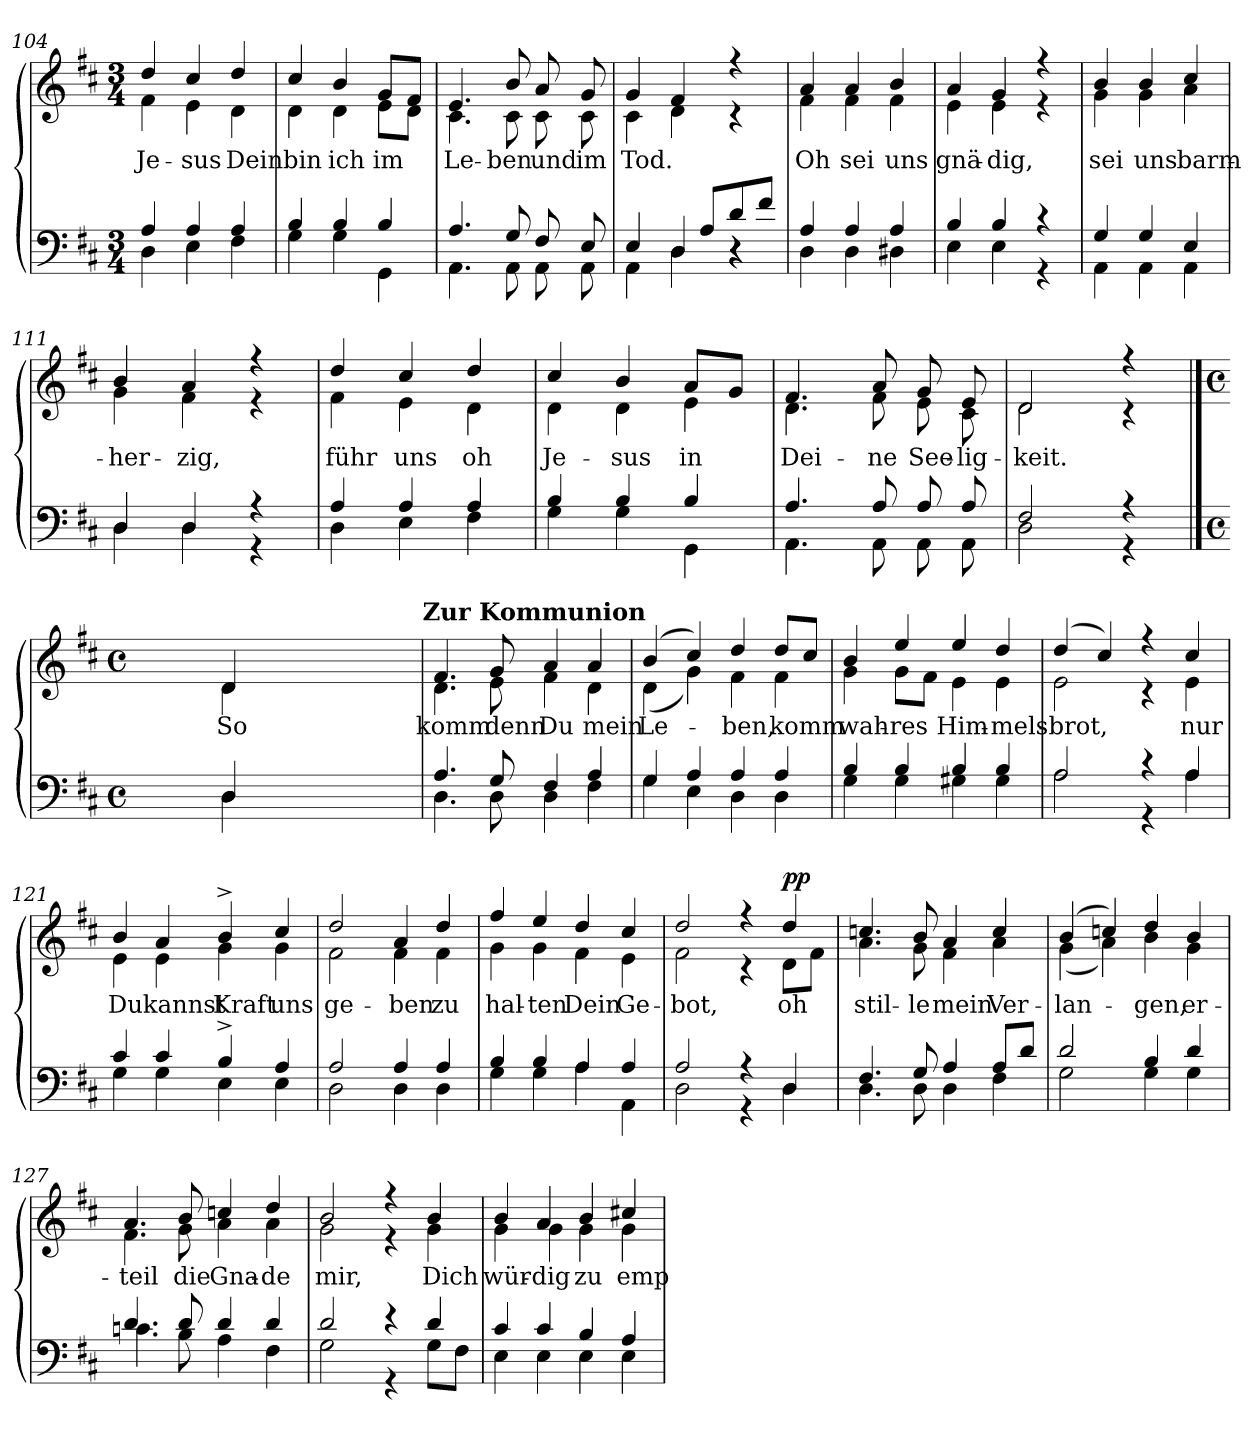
**kern	**kern	**text	**dynam
*part1	*part1	*part1	*part1
*staff2	*staff1	*staff1	*staff1/2
*clefF4	*clefG2	*	*
*k[f#c#]	*k[f#c#]	*	*
*D:	*D:	*	*
*M3/4	*M3/4	*	*
=104	=104	=104	=104
*^	*	*	*
!	!	!	!LO:LY:b	!
*	*	*^	*	*
4A/	4D\	4dd/	4f#\	Je-	.
!	!	!	!	!LO:LY:b	!
4A/	4E\	4cc#/	4e\	-sus	.
!	!	!	!	!LO:LY:b	!
4A/	4F#\	4dd/	4d\	Dein	.
=105	=105	=105	=105	=105	=105
!	!	!	!	!LO:LY:b	!
4B/	4G\	4cc#/	4d\	bin	.
!	!	!	!	!LO:LY:b	!
4B/	4G\	4b/	4d\	ich	.
!	!	!	!	!LO:LY:b	!
4B/	4GG\	8g/L	8e\L	im	.
.	.	8f#/J	8d\J	.	.
!!LO:LB:g=z	!!
=106	=106	=106	=106	=106	=106
!	!	!	!	!LO:LY:b	!
4.A/	4.AA\	4.e/	4.c#\	Le-	.
!	!	!	!	!LO:LY:b	!
8G/	8AA\	8b/	8c#\	-ben	.
!	!	!	!	!LO:LY:b	!
8F#/	8AA\	8a/	8c#\	und	.
!	!	!	!	!LO:LY:b	!
8E/	8AA\	8g/	8c#\	im	.
=107	=107	=107	=107	=107	=107
*	*^	*	*	*	*
!	!	!	!	!	!LO:LY:b	!
4E/	4AA\	4.ryy	4g/	4c#\	Tod.	.
4D/	4D\	.	4f#/	4d\	.	.
.	.	8A!/L	.	.	.	.
4r	4r	8d/	4r	4r	.	.
.	.	8f#/J	.	.	.	.
=108	=108	=108	=108	=108	=108	=108
!	!	!	!	!	!LO:LY:b	!
*	*v	*v	*	*	*	*
4A/	4D\	4a/	4f#\	Oh	.
!	!	!	!	!LO:LY:b	!
4A/	4D\	4a/	4f#\	sei	.
!	!	!	!	!LO:LY:b	!
4A/	4D#X\	4b/	4f#\	uns	.
=109	=109	=109	=109	=109	=109
!	!	!	!	!LO:LY:b	!
4B/	4E\	4a/	4e\	gnä-	.
!	!	!	!	!LO:LY:b	!
4B/	4E\	4g/	4e\	-dig,	.
4r	4r	4r	4r	.	.
=110	=110	=110	=110	=110	=110
!	!	!	!	!LO:LY:b	!
4G/	4AA\	4b/	4g\	sei	.
!	!	!	!	!LO:LY:b	!
4G/	4AA\	4b/	4g\	uns	.
!	!	!	!	!LO:LY:b	!
4E/	4AA\	4cc#/	4a\	barm-	.
!!LO:LB:g=z	!!
=111	=111	=111	=111	=111	=111
!	!	!	!	!LO:LY:b	!
4D/	4D\	4b/	4g\	-her-	.
!	!	!	!	!LO:LY:b	!
4D/	4D\	4a/	4f#\	-zig,	.
4r	4r	4r	4r	.	.
=112	=112	=112	=112	=112	=112
!	!	!	!	!LO:LY:b	!
4A/	4D\	4dd/	4f#\	führ	.
!	!	!	!	!LO:LY:b	!
4A/	4E\	4cc#/	4e\	uns	.
!	!	!	!	!LO:LY:b	!
4A/	4F#\	4dd/	4d\	oh	.
=113	=113	=113	=113	=113	=113
!	!	!	!	!LO:LY:b	!
4B/	4G\	4cc#/	4d\	Je-	.
!	!	!	!	!LO:LY:b	!
4B/	4G\	4b/	4d\	-sus	.
!	!	!	!	!LO:LY:b	!
4B/	4GG\	8a/L	4e\	in	.
.	.	8g/J	.	.	.
=114	=114	=114	=114	=114	=114
!	!	!	!	!LO:LY:b	!
4.A/	4.AA\	4.f#/	4.d\	Dei-	.
!	!	!	!	!LO:LY:b	!
8A/	8AA\	8a/	8f#\	-ne	.
!	!	!	!	!LO:LY:b	!
8A/	8AA\	8g/	8e\	See-	.
!	!	!	!	!LO:LY:b	!
8A/	8AA\	8e/	8c#\	-lig-	.
=115	=115	=115	=115	=115	=115
!	!	!	!	!LO:LY:b	!
2F#/	2D\	2d/	2d\	-keit.	.
4r	4r	4r	4r	.	.
!!LO:LB:g=z	!!
==116	==116	==116	==116	==116	==116
*M4/4	*	*M4/4	*	*	*
*met(c)	*	*met(c)	*	*	*
2.ryy	2.ryy	2.ryy	2.ryy	.	.
!	!	!	!	!LO:LY:b	!LO:DY:b=2
!	!	!	!	!	!LO:DY:n=1:a
4D/	4D\	4d/	4d\	So	mf mf
1ryy	1ryy	1ryy	1ryy	.	.
4.ryy	4.ryy	4.ryy	4.ryy	.	.
!	!	!	!LO:TX:a:B:t=Zur Kommunion	!	!
=117	=117	=117	=117	=117	=117
!	!	!	!	!LO:LY:b	!
4.A/	4.D\	4.f#/	4.d\	komm	.
!	!	!	!	!LO:LY:b	!
8G/	8D\	8g/	8e\	denn	.
!	!	!	!	!LO:LY:b	!
4F#/	4D\	4a/	4f#\	Du	.
!	!	!	!	!LO:LY:b	!
4A/	4F#\	4a/	4d\	mein	.
=118	=118	=118	=118	=118	=118
!	!	!	!	!LO:LY:b	!
4G/	4G\	(4b/	(<4d\	Le-	.
4A/	4E\	4cc#/)	4g\)	.	.
!	!	!	!	!LO:LY:b	!
4A/	4D\	4dd/	4f#\	-ben,	.
!	!	!	!	!LO:LY:b	!
4A/	4D\	8dd/L	4f#\	komm	.
.	.	8cc#/J	.	.	.
=119	=119	=119	=119	=119	=119
!	!	!	!	!LO:LY:b	!
4B/	4G\	4b/	4g\	wah-	.
!	!	!	!	!LO:LY:b	!
4B/	4G\	4ee/	8g\L	-res	.
.	.	.	8f#\J	.	.
!	!	!	!	!LO:LY:b	!
4B/	4G#X\	4ee/	4e\	Him-	.
!	!	!	!	!LO:LY:b	!
4B/	4G#\	4dd/	4e\	-mels-	.
=120	=120	=120	=120	=120	=120
!	!	!	!	!LO:LY:b	!
2A/	2A\	(4dd/	2e\	-brot,	.
.	.	4cc#/)	.	.	.
4r	4r	4r	4r	.	.
!	!	!	!	!LO:LY:b	!
4A/	4A\	4cc#/	4e\	nur	.
!!LO:PB:g=z	!!
=121	=121	=121	=121	=121	=121
!	!	!	!	!LO:LY:b	!
4c#/	4G\	4b/	4e\	Du	.
!	!	!	!	!LO:LY:b	!
4c#/	4G\	4a/	4e\	kannst	.
!	!	!	!	!LO:LY:b	!
4B^</	4E\	4b^>/	4g\	Kraft	.
!	!	!	!	!LO:LY:b	!
4A/	4E\	4cc#/	4g\	uns	.
=122	=122	=122	=122	=122	=122
!	!	!	!	!LO:LY:b	!
2A/	2D\	2dd/	2f#\	ge-	.
!	!	!	!	!LO:LY:b	!
4A/	4D\	4a/	4f#\	-ben	.
!	!	!	!	!LO:LY:b	!
4A/	4D\	4dd/	4f#\	zu	.
=123	=123	=123	=123	=123	=123
!	!	!	!	!LO:LY:b	!
4B/	4G\	4ff#/	4g\	hal-	.
!	!	!	!	!LO:LY:b	!
4B/	4G\	4ee/	4g\	-ten	.
!	!	!	!	!LO:LY:b	!
4A/	4A\	4dd/	4f#\	Dein	.
!	!	!	!	!LO:LY:b	!
4A/	4AA\	4cc#/	4e\	Ge-	.
=124	=124	=124	=124	=124	=124
!	!	!	!	!LO:LY:b	!
2A/	2D\	2dd/	2f#\	-bot,	.
4r	4r	4r	4r	.	.
!	!	!	!	!LO:LY:b	!LO:DY:b=2
!	!	!	!	!	!LO:DY:n=1:a
4D/	4D\	4dd/	8d\L	oh	p p
.	.	.	8f#\J	.	.
!!LO:LB:g=z	!!
=125	=125	=125	=125	=125	=125
!	!	!	!	!LO:LY:b	!
4.F#/	4.D\	4.ccn/	4.a\	stil-	.
!	!	!	!	!LO:LY:b	!
8G/	8D\	8b/	8g\	-le	.
!	!	!	!	!LO:LY:b	!
4A/	4D\	4a/	4f#\	mein	.
!	!	!	!	!LO:LY:b	!
8A/L	4F#\	4cc/	4a\	Ver-	.
8d/J	.	.	.	.	.
=126	=126	=126	=126	=126	=126
!	!	!	!	!LO:LY:b	!
2d/	2G\	(4b/	(<4g\	-lan-	.
.	.	4ccn/)	4a\)	.	.
!	!	!	!	!LO:LY:b	!
4B/	4G\	4dd/	4b\	-gen,	.
!	!	!	!	!LO:LY:b	!
4d/	4G\	4b/	4g\	er-	.
=127	=127	=127	=127	=127	=127
!	!	!	!	!LO:LY:b	!
4.d/	4.cn\	4.a/	4.f#\	-teil	.
!	!	!	!	!LO:LY:b	!
8d/	8B\	8b/	8g\	die	.
!	!	!	!	!LO:LY:b	!
4d/	4A\	4ccn/	4a\	Gna-	.
!	!	!	!	!LO:LY:b	!
4d/	4F#\	4dd/	4a\	-de	.
=128	=128	=128	=128	=128	=128
!	!	!	!	!LO:LY:b	!
2d/	2G\	2b/	2g\	mir,	.
4r	4r	4r	4r	.	.
!	!	!	!	!LO:LY:b	!
4d/	8G\L	4b/	4g\	Dich	.
.	8F#\J	.	.	.	.
!!LO:LB:g=z	!!
=129	=129	=129	=129	=129	=129
!	!	!	!	!LO:LY:b	!
4c#/	4E\	4b/	4g\	wür-	.
!	!	!	!	!LO:LY:b	!
4c#/	4E\	4a/	4g\	-dig	.
!	!	!	!	!LO:LY:b	!
4B/	4E\	4b/	4g\	zu	.
!	!	!	!	!LO:LY:b	!
4A/	4E\	4cc#X/	4g\	emp-	.
*v	*v	*	*	*	*
*	*v	*v	*	*
=	=	=	=
*-	*-	*-	*-
